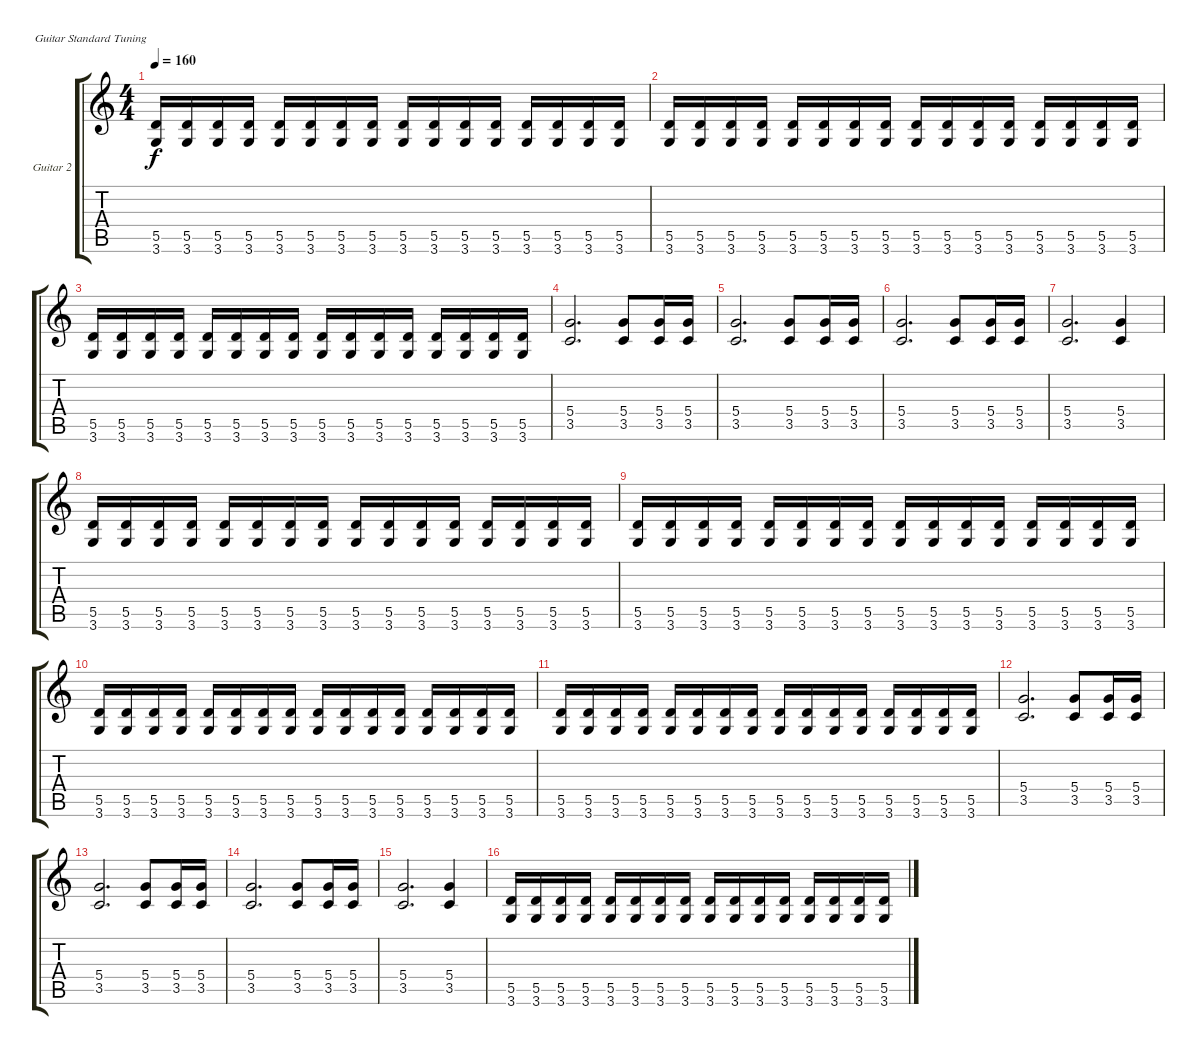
\defaultSystemsLayout 4
\bracketExtendMode groupsimilarinstruments
\firstSystemTrackNameOrientation horizontal
\otherSystemsTrackNameOrientation horizontal
\track ("Guitar 2" "Guitar 2") {instrument distortionguitar}
\staff {score tabs}
\tuning (E4 B3 G3 D3 A2 E2)
\ts (4 4)
\tempo 160
\clef g2
\ks aminor
(3.6 5.5).16{dy f} (3.6 5.5).16 (3.6 5.5).16 (3.6 5.5).16 (3.6 5.5).16 (3.6 5.5).16 (3.6 5.5).16 (3.6 5.5).16 (3.6 5.5).16 (3.6 5.5).16 (3.6 5.5).16 (3.6 5.5).16 (3.6 5.5).16 (3.6 5.5).16 (3.6 5.5).16 (3.6 5.5).16 |
(3.6 5.5).16 (3.6 5.5).16 (3.6 5.5).16 (3.6 5.5).16 (3.6 5.5).16 (3.6 5.5).16 (3.6 5.5).16 (3.6 5.5).16 (3.6 5.5).16 (3.6 5.5).16 (3.6 5.5).16 (3.6 5.5).16 (3.6 5.5).16 (3.6 5.5).16 (3.6 5.5).16 (3.6 5.5).16 |
(3.6 5.5).16 (3.6 5.5).16 (3.6 5.5).16 (3.6 5.5).16 (3.6 5.5).16 (3.6 5.5).16 (3.6 5.5).16 (3.6 5.5).16 (3.6 5.5).16 (3.6 5.5).16 (3.6 5.5).16 (3.6 5.5).16 (3.6 5.5).16 (3.6 5.5).16 (3.6 5.5).16 (3.6 5.5).16 |
(3.5 5.4).2{d} (3.5 5.4).8 (3.5 5.4).16 (3.5 5.4).16 |
(3.5 5.4).2{d} (3.5 5.4).8 (3.5 5.4).16 (3.5 5.4).16 |
(3.5 5.4).2{d} (3.5 5.4).8 (3.5 5.4).16 (3.5 5.4).16 |
(3.5 5.4).2{d} (3.5 5.4).4 |
(3.6 5.5).16 (3.6 5.5).16 (3.6 5.5).16 (3.6 5.5).16 (3.6 5.5).16 (3.6 5.5).16 (3.6 5.5).16 (3.6 5.5).16 (3.6 5.5).16 (3.6 5.5).16 (3.6 5.5).16 (3.6 5.5).16 (3.6 5.5).16 (3.6 5.5).16 (3.6 5.5).16 (3.6 5.5).16 |
(3.6 5.5).16 (3.6 5.5).16 (3.6 5.5).16 (3.6 5.5).16 (3.6 5.5).16 (3.6 5.5).16 (3.6 5.5).16 (3.6 5.5).16 (3.6 5.5).16 (3.6 5.5).16 (3.6 5.5).16 (3.6 5.5).16 (3.6 5.5).16 (3.6 5.5).16 (3.6 5.5).16 (3.6 5.5).16 |
(3.6 5.5).16 (3.6 5.5).16 (3.6 5.5).16 (3.6 5.5).16 (3.6 5.5).16 (3.6 5.5).16 (3.6 5.5).16 (3.6 5.5).16 (3.6 5.5).16 (3.6 5.5).16 (3.6 5.5).16 (3.6 5.5).16 (3.6 5.5).16 (3.6 5.5).16 (3.6 5.5).16 (3.6 5.5).16 |
(3.6 5.5).16 (3.6 5.5).16 (3.6 5.5).16 (3.6 5.5).16 (3.6 5.5).16 (3.6 5.5).16 (3.6 5.5).16 (3.6 5.5).16 (3.6 5.5).16 (3.6 5.5).16 (3.6 5.5).16 (3.6 5.5).16 (3.6 5.5).16 (3.6 5.5).16 (3.6 5.5).16 (3.6 5.5).16 |
(3.5 5.4).2{d} (3.5 5.4).8 (3.5 5.4).16 (3.5 5.4).16 |
(3.5 5.4).2{d} (3.5 5.4).8 (3.5 5.4).16 (3.5 5.4).16 |
(3.5 5.4).2{d} (3.5 5.4).8 (3.5 5.4).16 (3.5 5.4).16 |
(3.5 5.4).2{d} (3.5 5.4).4 |
(3.6 5.5).16 (3.6 5.5).16 (3.6 5.5).16 (3.6 5.5).16 (3.6 5.5).16 (3.6 5.5).16 (3.6 5.5).16 (3.6 5.5).16 (3.6 5.5).16 (3.6 5.5).16 (3.6 5.5).16 (3.6 5.5).16 (3.6 5.5).16 (3.6 5.5).16 (3.6 5.5).16 (3.6 5.5).16
